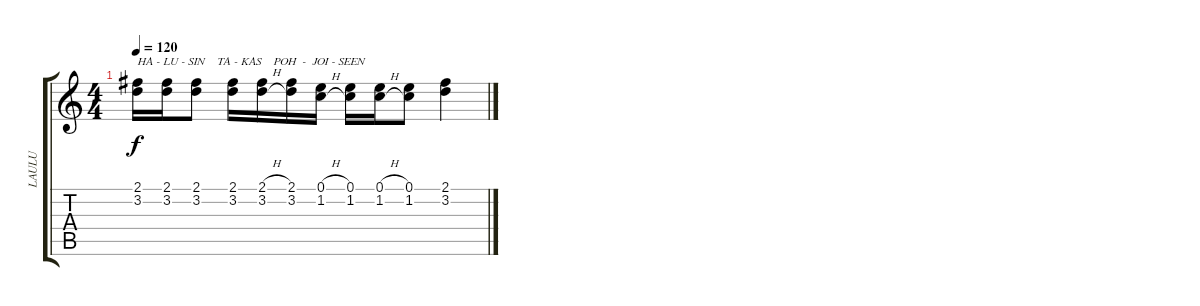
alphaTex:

\track ("LAULU" "LAULU") {instrument acousticguitarsteel}
\staff {score tabs}
\tuning (E4 B3 G3 D3 A2 E2) {hide}
\ts (4 4)
\tempo 120
\clef g2
\ks c
(2.1 3.2).16{txt "HA - LU - SIN    TA - KAS    POH  -  JOI - SEEN" dy f} (2.1 3.2).16 (2.1 3.2).8 (2.1 3.2).16 (2.1{h} 3.2{h}).16 (2.1 3.2).16 (0.1{h} 1.2{h}).16 (0.1 1.2).16 (0.1{h} 1.2{h}).16 (0.1 1.2).8 (2.1 3.2).4
